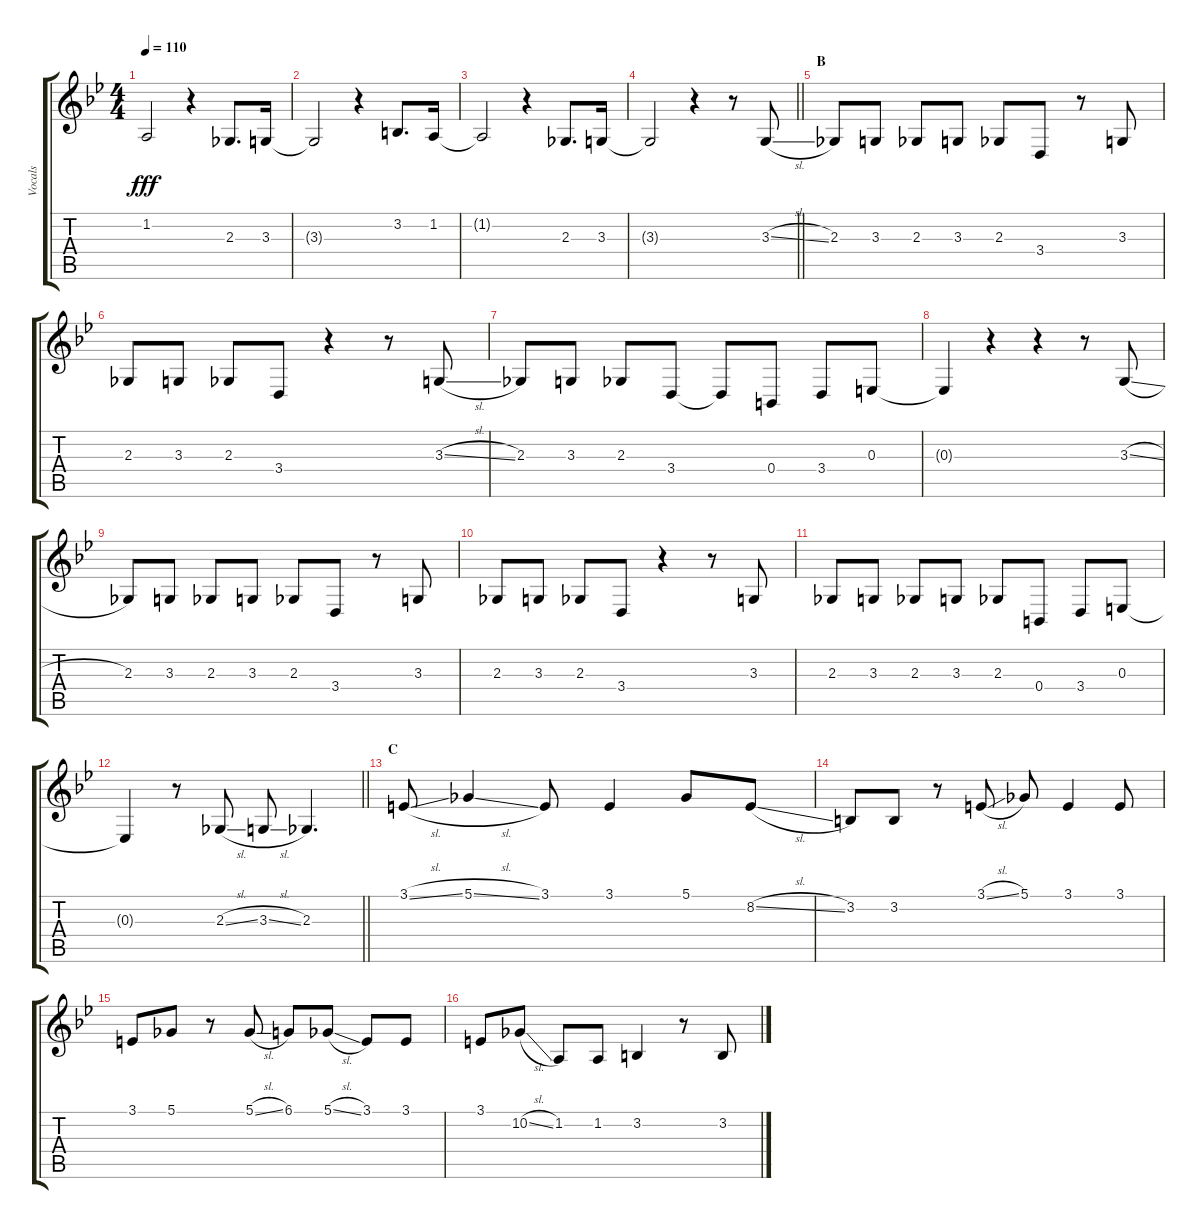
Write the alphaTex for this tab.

\track ("Vocals" "Vocals") {instrument voiceoohs}
\staff {score tabs}
\tuning (Db4 Ab3 E3 B2 Gb2 B1) {hide}
\ts (4 4)
\tempo 110
\clef g2
\ks bb
1.2{t}.2{dy fff} r.4 2.3.8{d} 3.3.16 |
3.3{t}.2 r.4 3.2.8{d} 1.2.16 |
1.2{t}.2 r.4 2.3.8{d} 3.3.16 |
\barLineRight lightlight
3.3{t}.2 r.4 r.8 3.3{sl}.8 |
\section ("" "B")
2.3.8 3.3.8 2.3.8 3.3.8 2.3.8 3.4.8 r.8 3.3.8 |
2.3.8 3.3.8 2.3.8 3.4.8 r.4 r.8 3.3{sl}.8 |
2.3.8 3.3.8 2.3.8 3.4.8 3.4{t}.8 0.4.8 3.4.8 0.3.8 |
0.3{t}.4 r.4 r.4 r.8 3.3{sl}.8 |
2.3.8 3.3.8 2.3.8 3.3.8 2.3.8 3.4.8 r.8 3.3.8 |
2.3.8 3.3.8 2.3.8 3.4.8 r.4 r.8 3.3.8 |
2.3.8 3.3.8 2.3.8 3.3.8 2.3.8 0.4.8 3.4.8 0.3.8 |
\barLineRight lightlight
0.3{t}.4 r.8 2.3{sl}.8 3.3{sl}.8 2.3.4{d} |
\section ("" "C")
3.1{sl}.8 5.1{sl}.4 3.1.8 3.1.4 5.1.8 8.2{sl}.8 |
3.2.8 3.2.8 r.8 3.1{sl}.8 5.1.8 3.1.4 3.1.8 |
3.1.8 5.1.8 r.8 5.1{sl}.8 6.1.8 5.1{sl}.8 3.1.8 3.1.8 |
3.1.8 10.2{sl}.8 1.2.8 1.2.8 3.2.4 r.8 3.2.8
